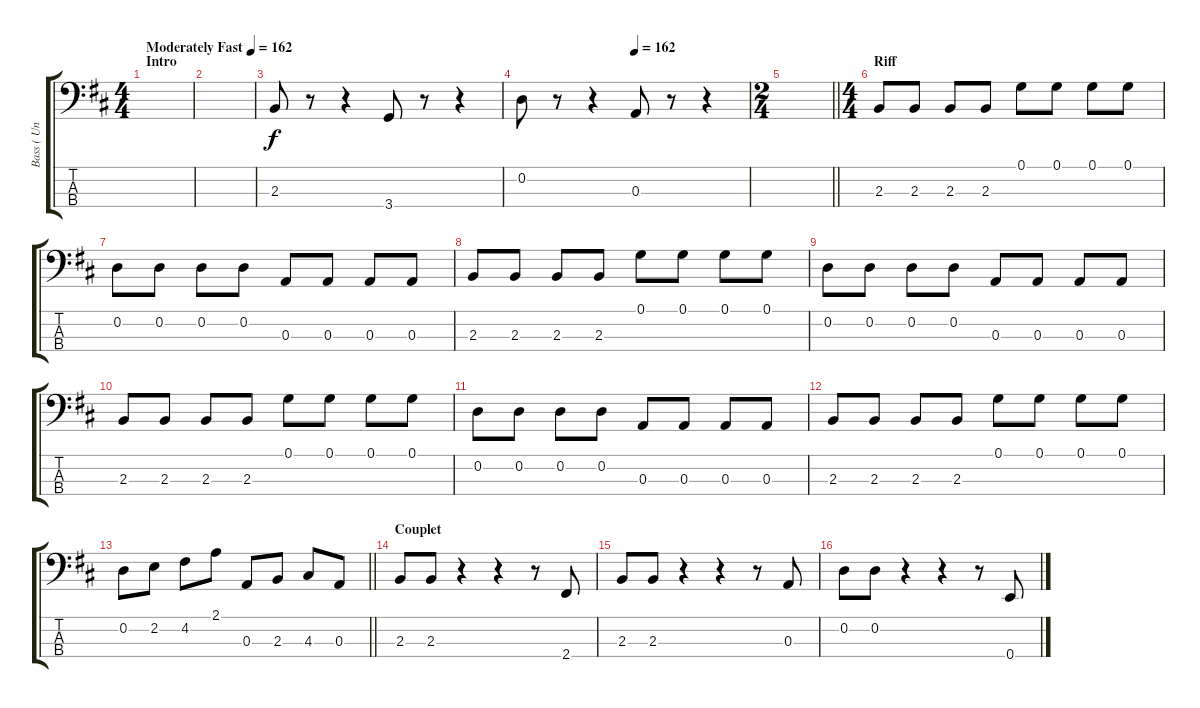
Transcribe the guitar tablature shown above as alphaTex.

\track ("Bass ( Un inconnue)" "Bass ( Un ") {instrument electricbassfinger}
\staff {score tabs}
\tuning (G2 D2 A1 E1) {hide}
\ts (4 4)
\section ("" "Intro")
\tempo (162 "Moderately Fast")
\tempo 90
\tempo (162 "Moderately Fast")
\clef f4
\ks d
|
|
2.3.8 r.8 r.4 3.4.8 r.8 r.4 |
\tempo (162 0.5)
0.2.8 r.8 r.4 0.3.8 r.8 r.4 |
\ts (2 4)
\barLineRight lightlight
|
\ts (4 4)
\section ("" "Riff")
2.3.8 2.3.8 2.3.8 2.3.8 0.1.8 0.1.8 0.1.8 0.1.8 |
0.2.8 0.2.8 0.2.8 0.2.8 0.3.8 0.3.8 0.3.8 0.3.8 |
2.3.8 2.3.8 2.3.8 2.3.8 0.1.8 0.1.8 0.1.8 0.1.8 |
0.2.8 0.2.8 0.2.8 0.2.8 0.3.8 0.3.8 0.3.8 0.3.8 |
2.3.8 2.3.8 2.3.8 2.3.8 0.1.8 0.1.8 0.1.8 0.1.8 |
0.2.8 0.2.8 0.2.8 0.2.8 0.3.8 0.3.8 0.3.8 0.3.8 |
2.3.8 2.3.8 2.3.8 2.3.8 0.1.8 0.1.8 0.1.8 0.1.8 |
\barLineRight lightlight
0.2.8 2.2.8 4.2.8 2.1.8 0.3.8 2.3.8 4.3.8 0.3.8 |
\section ("" "Couplet")
2.3.8 2.3.8 r.4 r.4 r.8 2.4.8 |
2.3.8 2.3.8 r.4 r.4 r.8 0.3.8 |
0.2.8 0.2.8 r.4 r.4 r.8 0.4.8
